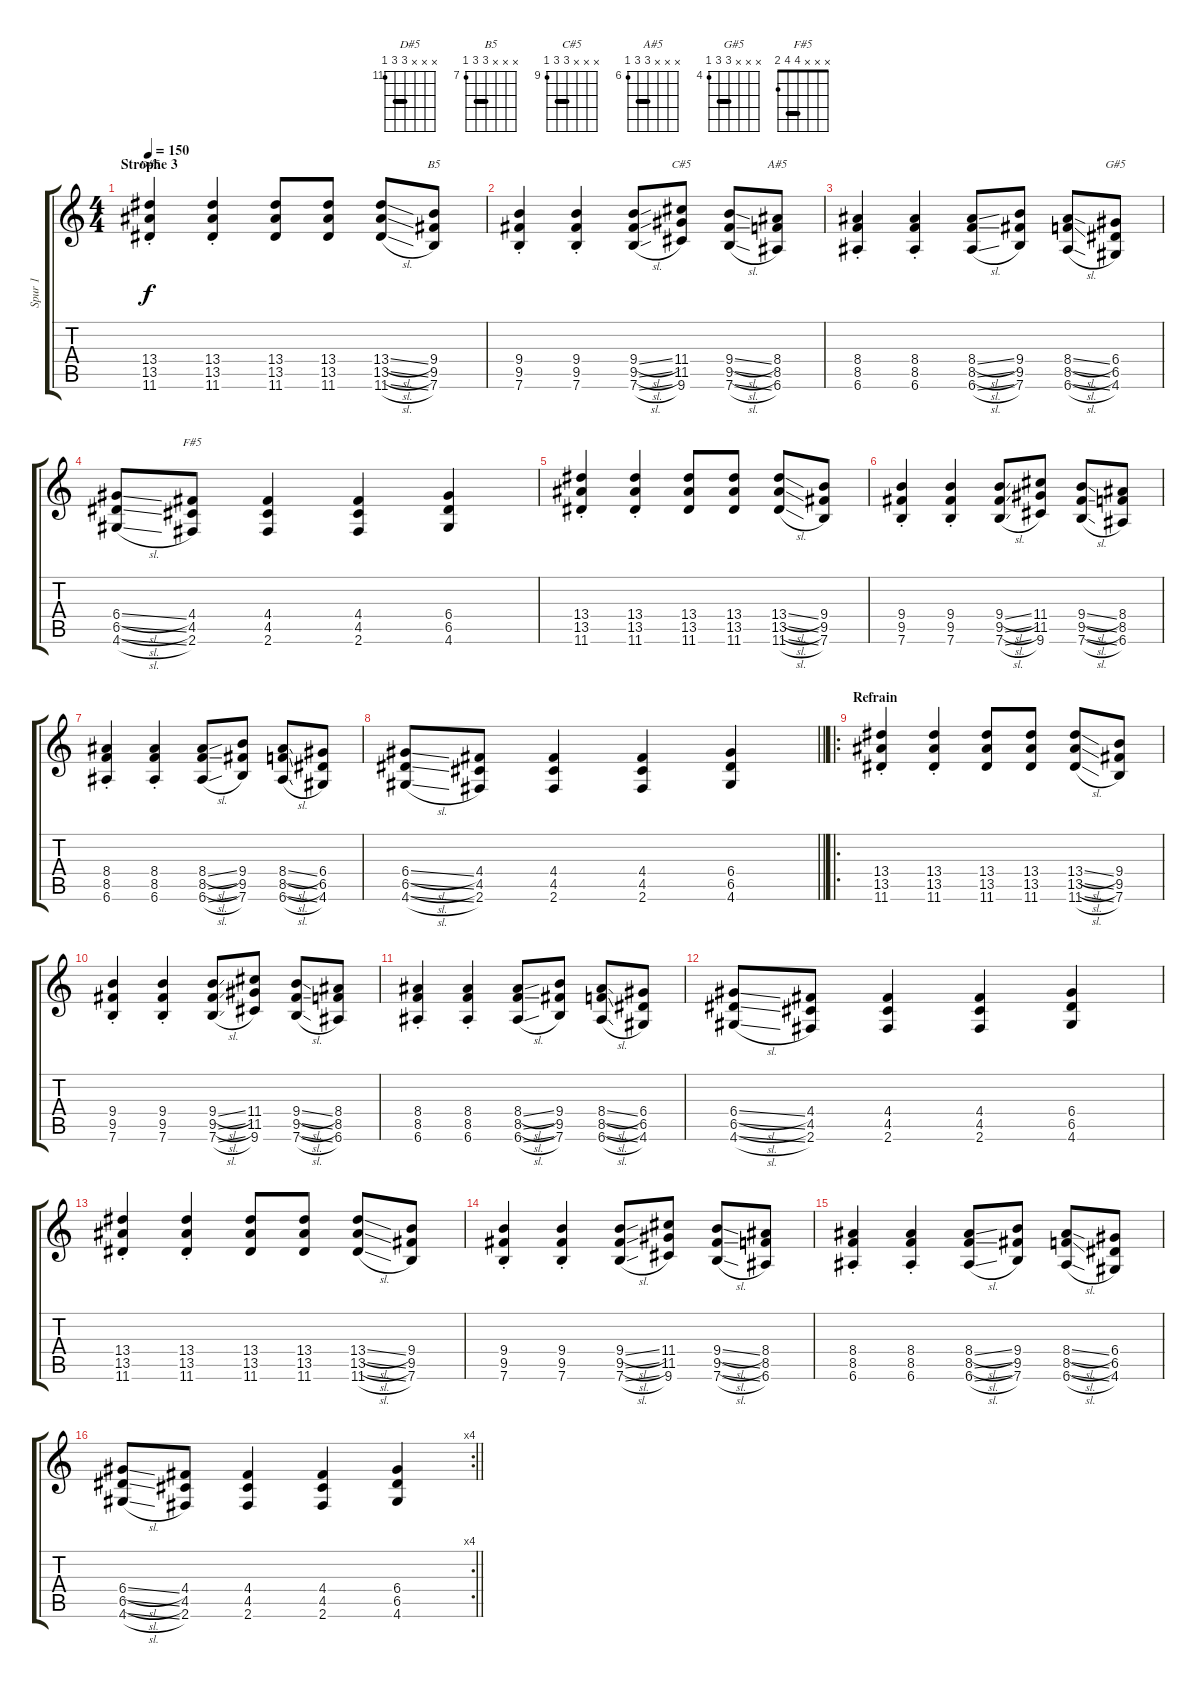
\track ("Spur 1" "Spur 1") {instrument distortionguitar}
\staff {score tabs}
\tuning (E4 B3 G3 D3 A2 E2) {hide}
\chord ("D#5" x x x 13 13 11) {firstfret 11 barre 13}
\chord ("B5" x x x 9 9 7) {firstfret 7 barre 9}
\chord ("C#5" x x x 11 11 9) {firstfret 9 barre 11}
\chord ("A#5" x x x 8 8 6) {firstfret 6 barre 8}
\chord ("G#5" x x x 6 6 4) {firstfret 4 barre 6}
\chord ("F#5" x x x 4 4 2) {barre 4}
\ts (4 4)
\section ("" "Strophe 3")
\tempo 150
\clef g2
\ks c
(13.4{st} 13.5{st} 11.6{st}).4{ch "D#5" dy f} (13.4{st} 13.5{st} 11.6{st}).4 (13.4 13.5 11.6).8 (13.4 13.5 11.6).8 (13.4{sl} 13.5{sl} 11.6{sl}).8 (9.4 9.5 7.6).8{ch "B5"} |
(9.4{st} 9.5{st} 7.6{st}).4 (9.4{st} 9.5{st} 7.6{st}).4 (9.4{sl} 9.5{sl} 7.6{sl}).8 (11.4 11.5 9.6).8{ch "C#5"} (9.4{sl} 9.5{sl} 7.6{sl}).8 (8.4 8.5 6.6).8{ch "A#5"} |
(8.4{st} 8.5{st} 6.6{st}).4 (8.4{st} 8.5{st} 6.6{st}).4 (8.4{sl} 8.5{sl} 6.6{sl}).8 (9.4 9.5 7.6).8 (8.4{sl} 8.5{sl} 6.6{sl}).8 (6.4 6.5 4.6).8{ch "G#5"} |
(6.4{sl} 6.5{sl} 4.6{sl}).8 (4.4 4.5 2.6).8{ch "F#5"} (4.4 4.5 2.6).4 (4.4 4.5 2.6).4 (6.4 6.5 4.6).4 |
(13.4{st} 13.5{st} 11.6{st}).4 (13.4{st} 13.5{st} 11.6{st}).4 (13.4 13.5 11.6).8 (13.4 13.5 11.6).8 (13.4{sl} 13.5{sl} 11.6{sl}).8 (9.4 9.5 7.6).8 |
(9.4{st} 9.5{st} 7.6{st}).4 (9.4{st} 9.5{st} 7.6{st}).4 (9.4{sl} 9.5{sl} 7.6{sl}).8 (11.4 11.5 9.6).8 (9.4{sl} 9.5{sl} 7.6{sl}).8 (8.4 8.5 6.6).8 |
(8.4{st} 8.5{st} 6.6{st}).4 (8.4{st} 8.5{st} 6.6{st}).4 (8.4{sl} 8.5{sl} 6.6{sl}).8 (9.4 9.5 7.6).8 (8.4{sl} 8.5{sl} 6.6{sl}).8 (6.4 6.5 4.6).8 |
\barLineRight lightlight
(6.4{sl} 6.5{sl} 4.6{sl}).8 (4.4 4.5 2.6).8 (4.4 4.5 2.6).4 (4.4 4.5 2.6).4 (6.4 6.5 4.6).4 |
\ro
\section ("" "Refrain")
(13.4{st} 13.5{st} 11.6{st}).4 (13.4{st} 13.5{st} 11.6{st}).4 (13.4 13.5 11.6).8 (13.4 13.5 11.6).8 (13.4{sl} 13.5{sl} 11.6{sl}).8 (9.4 9.5 7.6).8 |
(9.4{st} 9.5{st} 7.6{st}).4 (9.4{st} 9.5{st} 7.6{st}).4 (9.4{sl} 9.5{sl} 7.6{sl}).8 (11.4 11.5 9.6).8 (9.4{sl} 9.5{sl} 7.6{sl}).8 (8.4 8.5 6.6).8 |
(8.4{st} 8.5{st} 6.6{st}).4 (8.4{st} 8.5{st} 6.6{st}).4 (8.4{sl} 8.5{sl} 6.6{sl}).8 (9.4 9.5 7.6).8 (8.4{sl} 8.5{sl} 6.6{sl}).8 (6.4 6.5 4.6).8 |
(6.4{sl} 6.5{sl} 4.6{sl}).8 (4.4 4.5 2.6).8 (4.4 4.5 2.6).4 (4.4 4.5 2.6).4 (6.4 6.5 4.6).4 |
(13.4{st} 13.5{st} 11.6{st}).4 (13.4{st} 13.5{st} 11.6{st}).4 (13.4 13.5 11.6).8 (13.4 13.5 11.6).8 (13.4{sl} 13.5{sl} 11.6{sl}).8 (9.4 9.5 7.6).8 |
(9.4{st} 9.5{st} 7.6{st}).4 (9.4{st} 9.5{st} 7.6{st}).4 (9.4{sl} 9.5{sl} 7.6{sl}).8 (11.4 11.5 9.6).8 (9.4{sl} 9.5{sl} 7.6{sl}).8 (8.4 8.5 6.6).8 |
(8.4{st} 8.5{st} 6.6{st}).4 (8.4{st} 8.5{st} 6.6{st}).4 (8.4{sl} 8.5{sl} 6.6{sl}).8 (9.4 9.5 7.6).8 (8.4{sl} 8.5{sl} 6.6{sl}).8 (6.4 6.5 4.6).8 |
\rc 4
\barLineRight lightlight
(6.4{sl} 6.5{sl} 4.6{sl}).8 (4.4 4.5 2.6).8 (4.4 4.5 2.6).4 (4.4 4.5 2.6).4 (6.4 6.5 4.6).4
